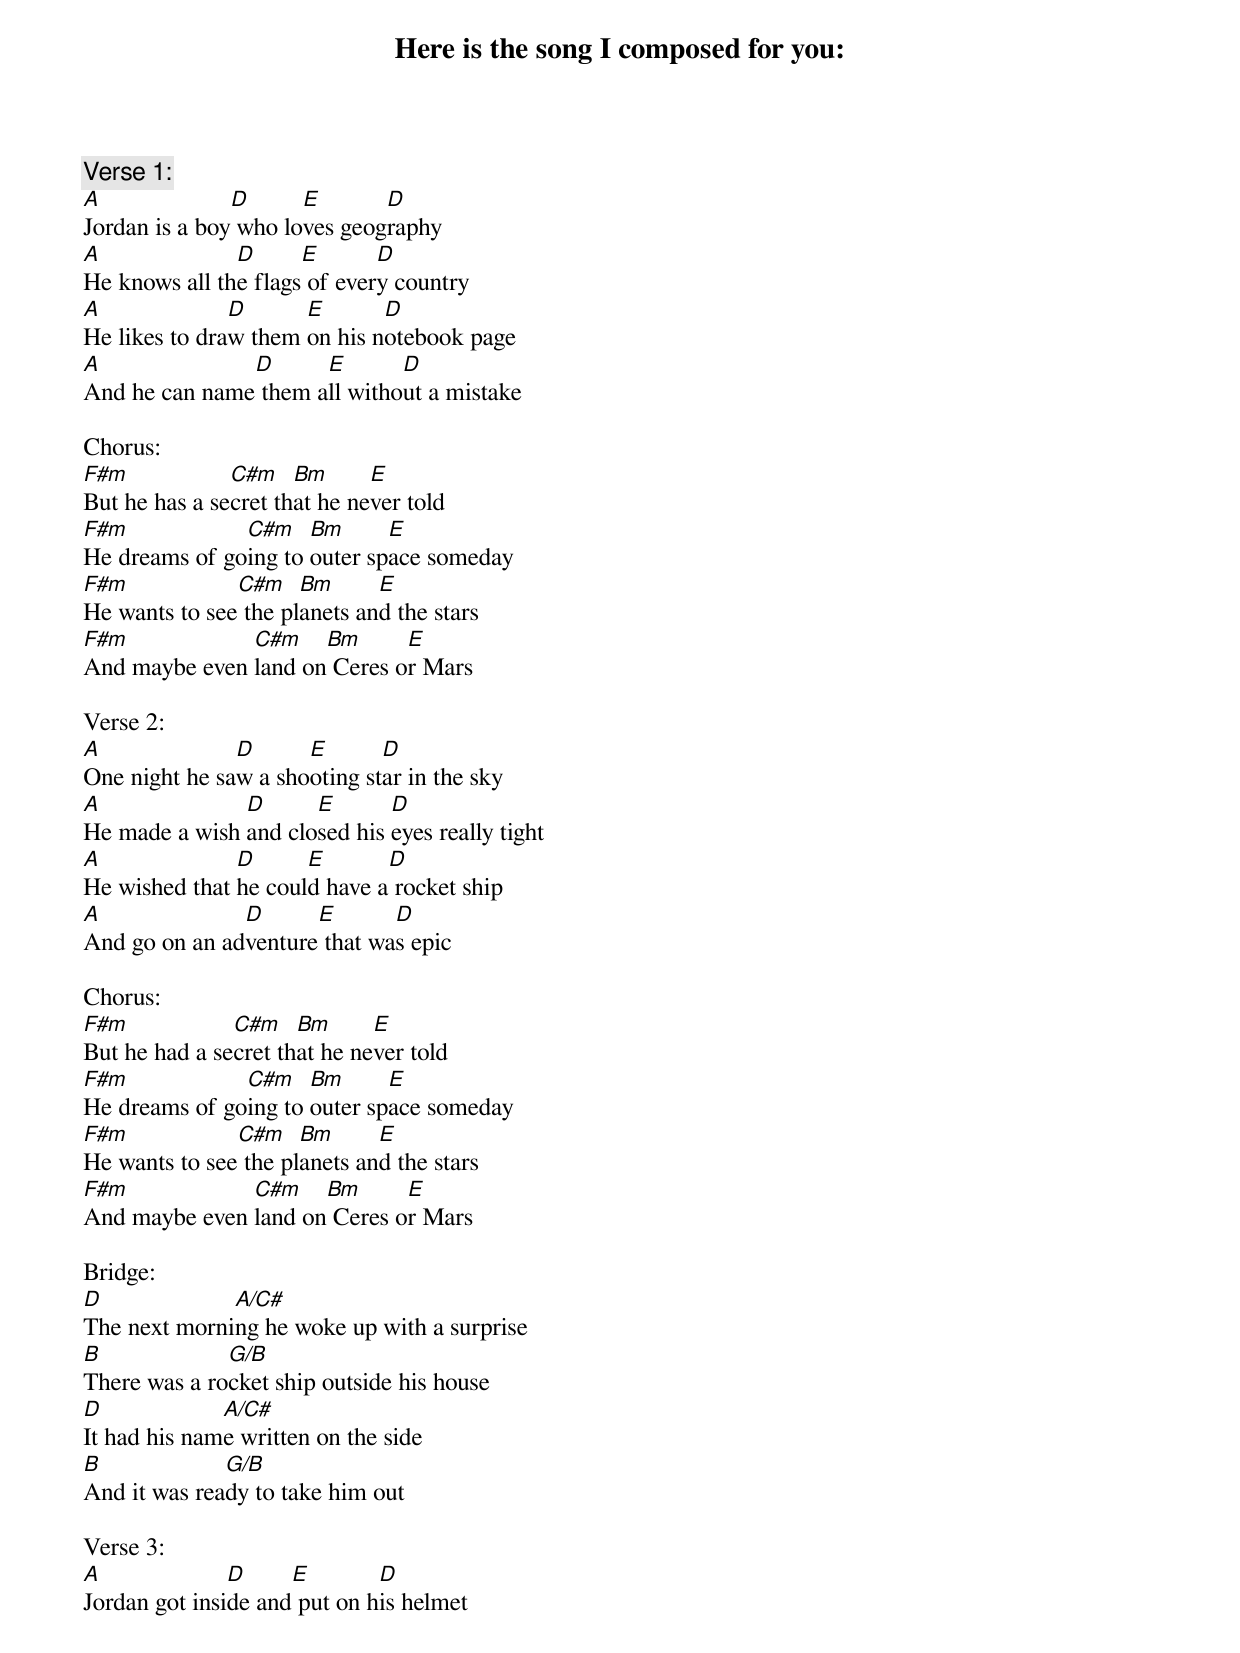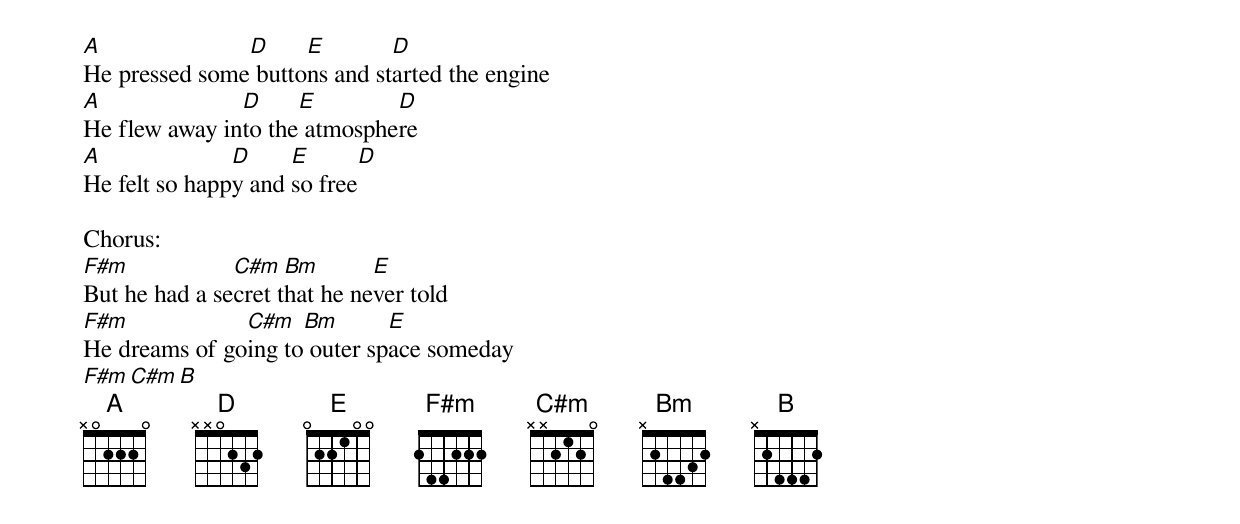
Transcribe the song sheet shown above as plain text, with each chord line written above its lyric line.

Here is the song I composed for you:

Verse 1:
A              D      E       D
Jordan is a boy who loves geography
A              D      E       D
He knows all the flags of every country
A              D      E       D
He likes to draw them on his notebook page
A              D      E       D
And he can name them all without a mistake

Chorus:
F#m            C#m    Bm      E
But he has a secret that he never told
F#m            C#m    Bm      E
He dreams of going to outer space someday
F#m            C#m    Bm      E
He wants to see the planets and the stars
F#m            C#m    Bm      E
And maybe even land on Ceres or Mars

Verse 2:
A              D      E       D
One night he saw a shooting star in the sky
A              D      E       D
He made a wish and closed his eyes really tight
A              D      E       D
He wished that he could have a rocket ship
A              D      E       D
And go on an adventure that was epic

Chorus:
F#m            C#m    Bm      E
But he had a secret that he never told
F#m            C#m    Bm      E
He dreams of going to outer space someday
F#m            C#m    Bm      E
He wants to see the planets and the stars
F#m            C#m    Bm      E
And maybe even land on Ceres or Mars

Bridge:
D             A/C#
The next morning he woke up with a surprise
B             G/B
There was a rocket ship outside his house
D             A/C#
It had his name written on the side
B             G/B
And it was ready to take him out

Verse 3:
A              D     E        D
Jordan got inside and put on his helmet
A              D     E        D
He pressed some buttons and started the engine
A              D     E        D
He flew away into the atmosphere
A              D     E        D
He felt so happy and so free

Chorus:
F#m            C#m   Bm       E
But he had a secret that he never told
F#m            C#m   Bm       E
He dreams of going to outer space someday
F#m            C#m   B
